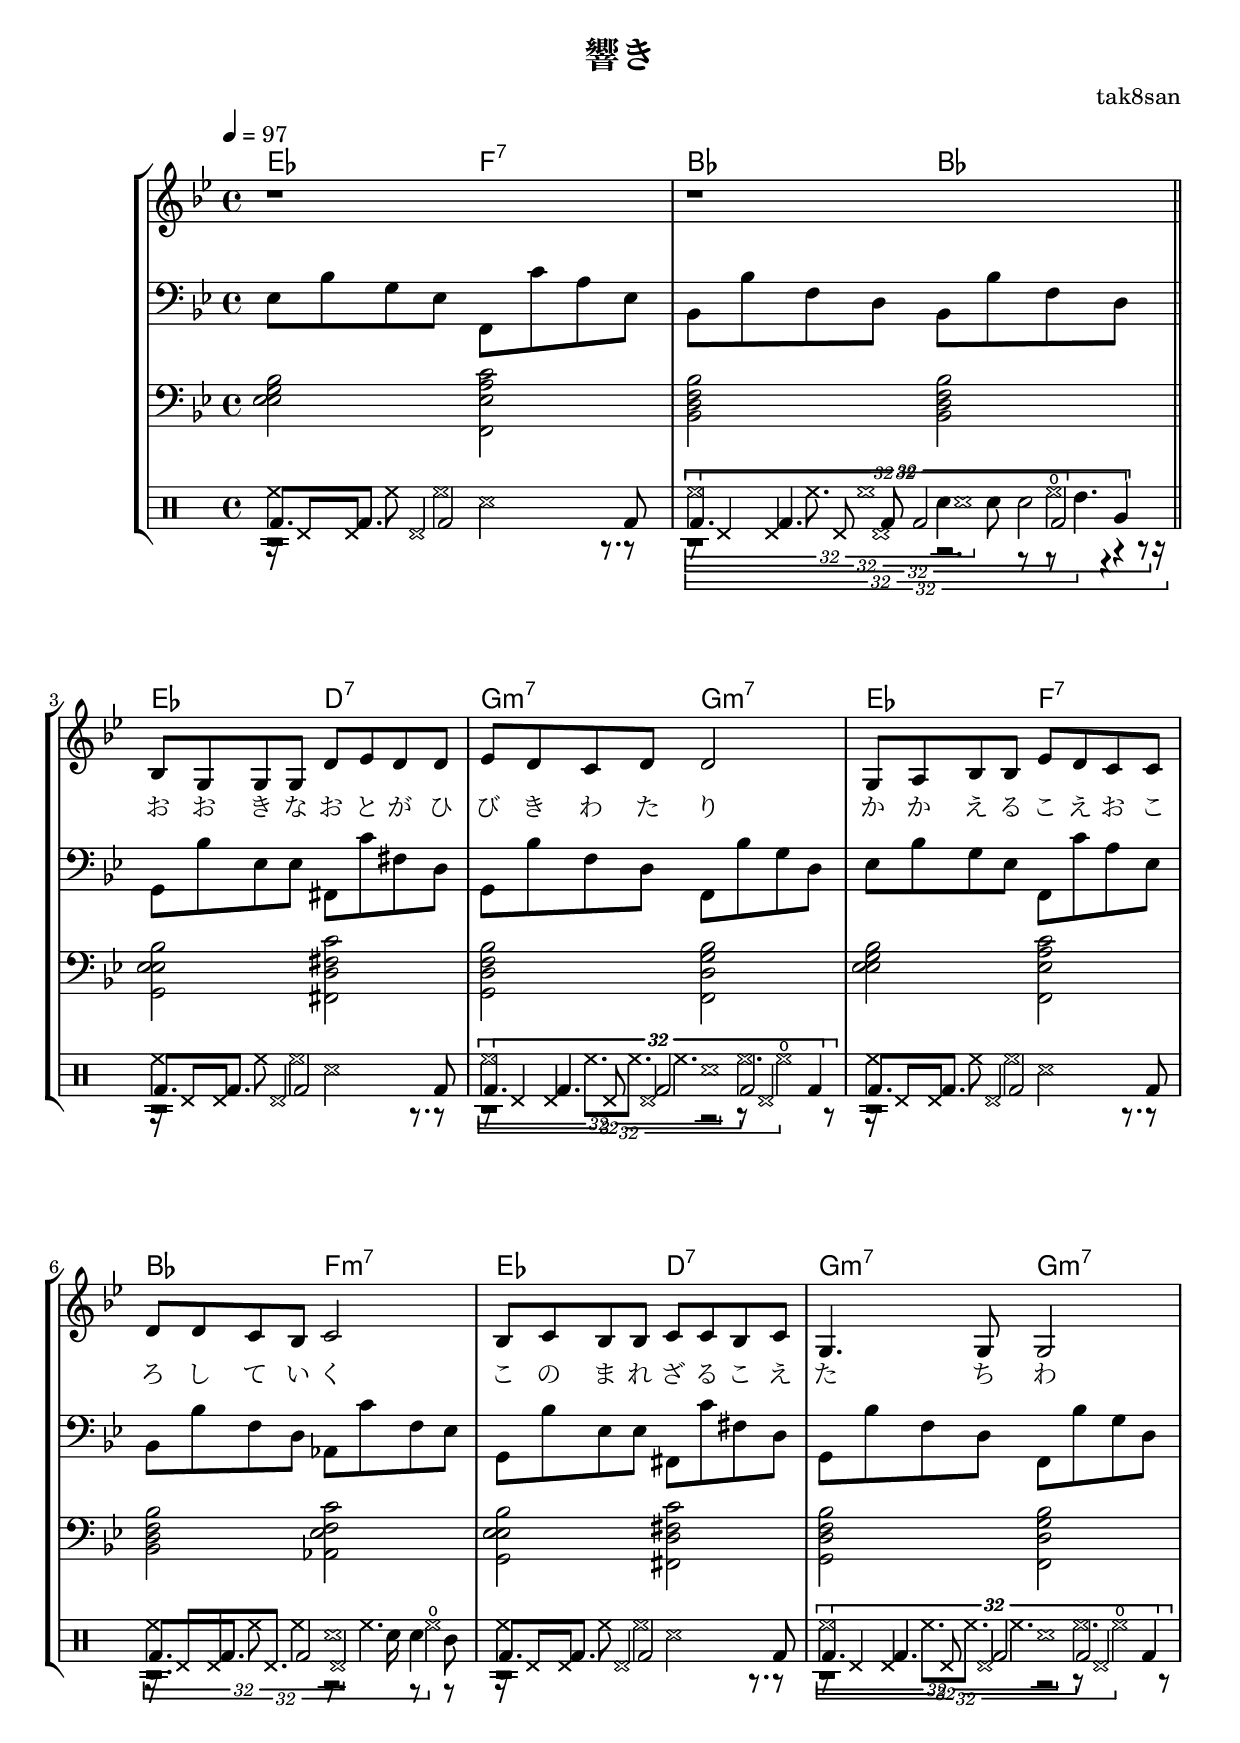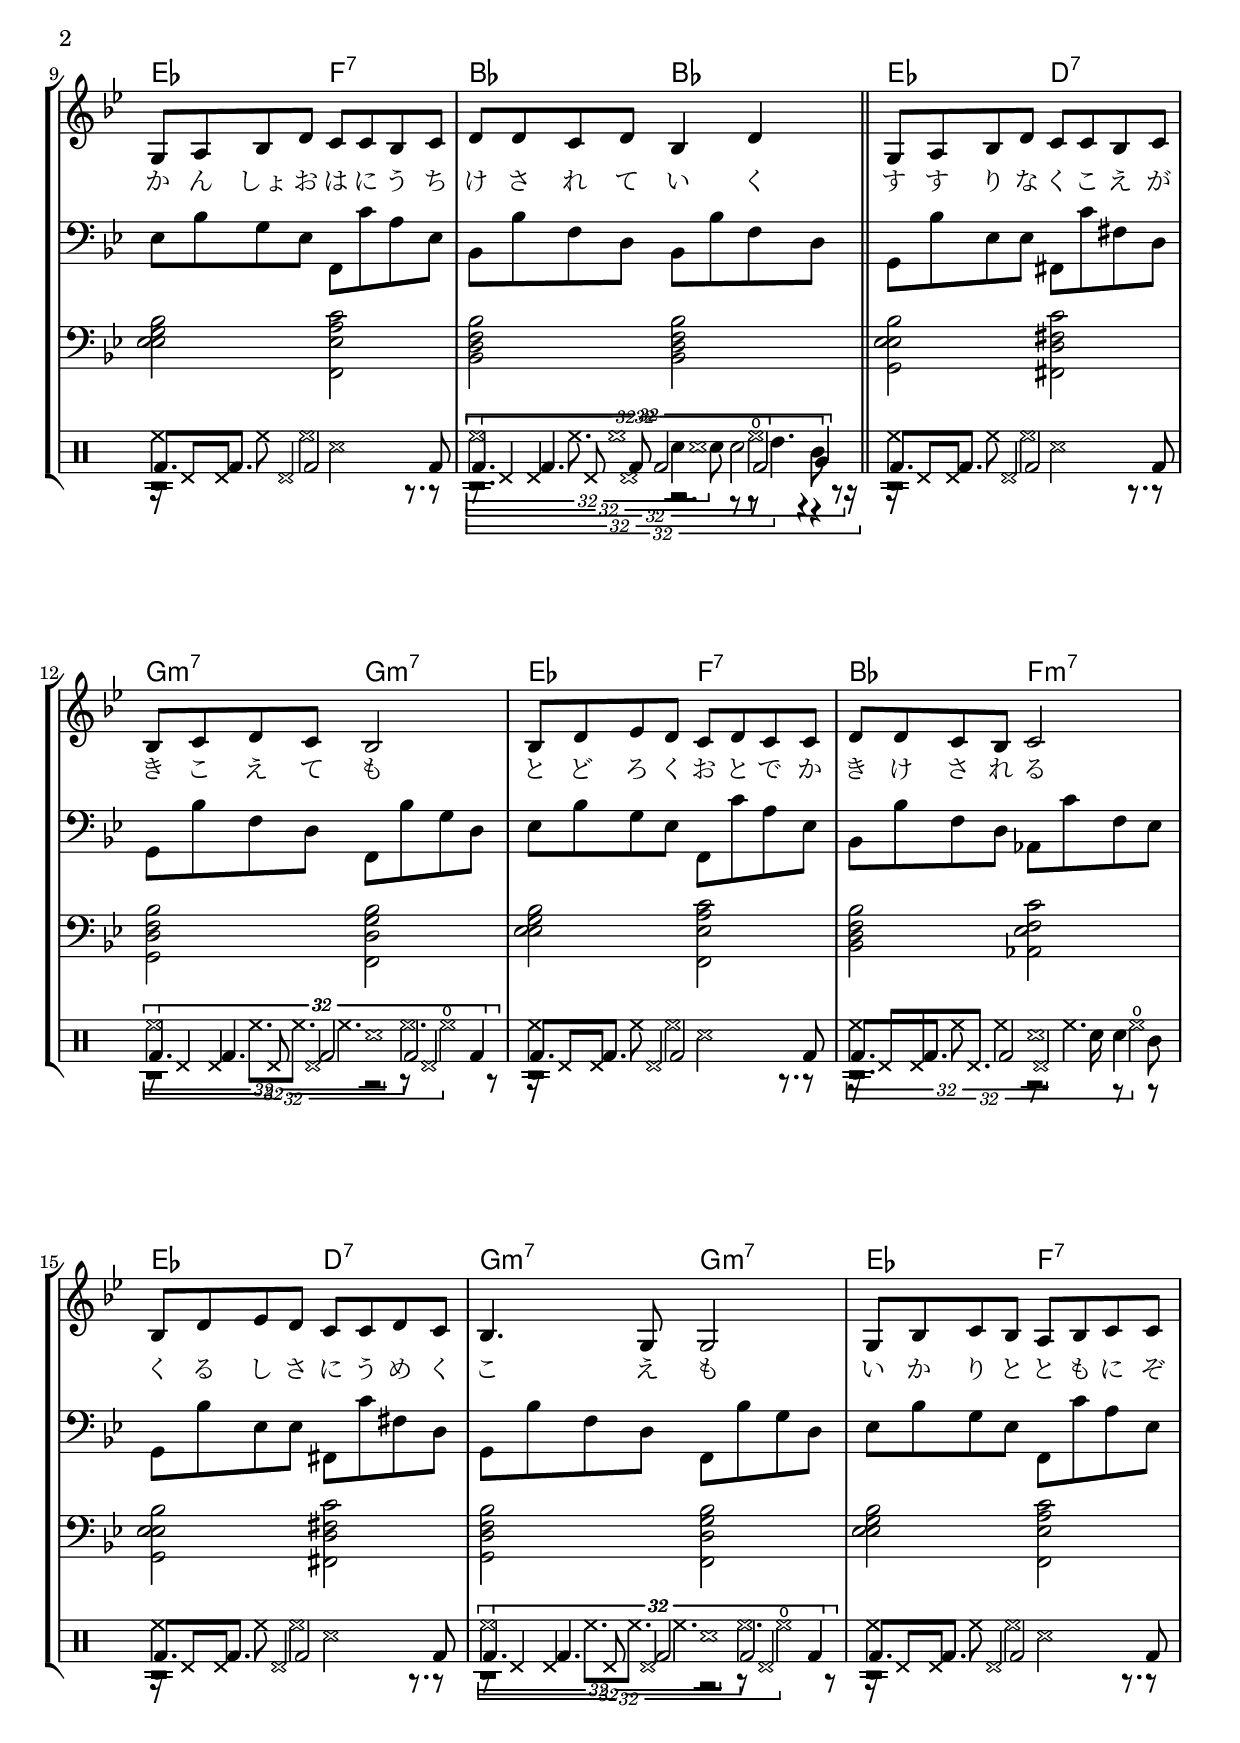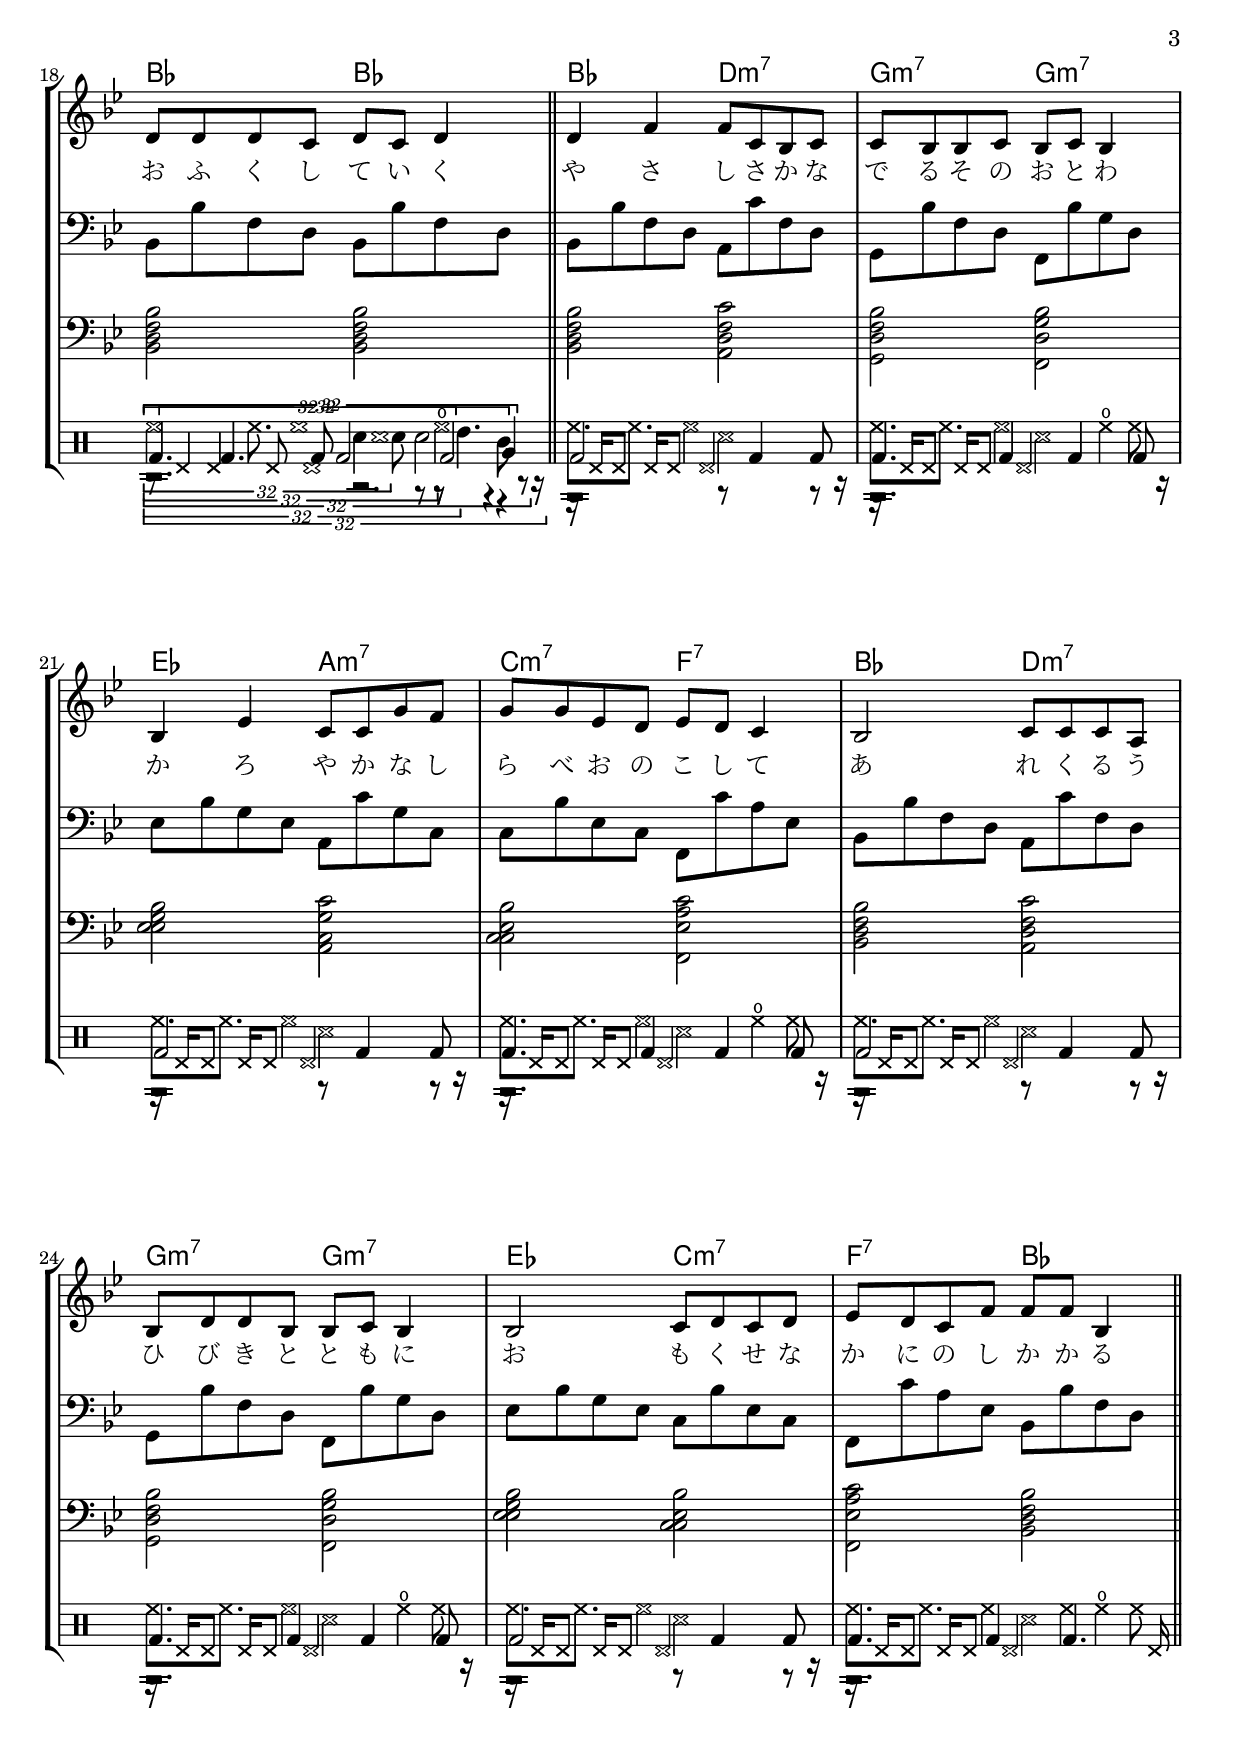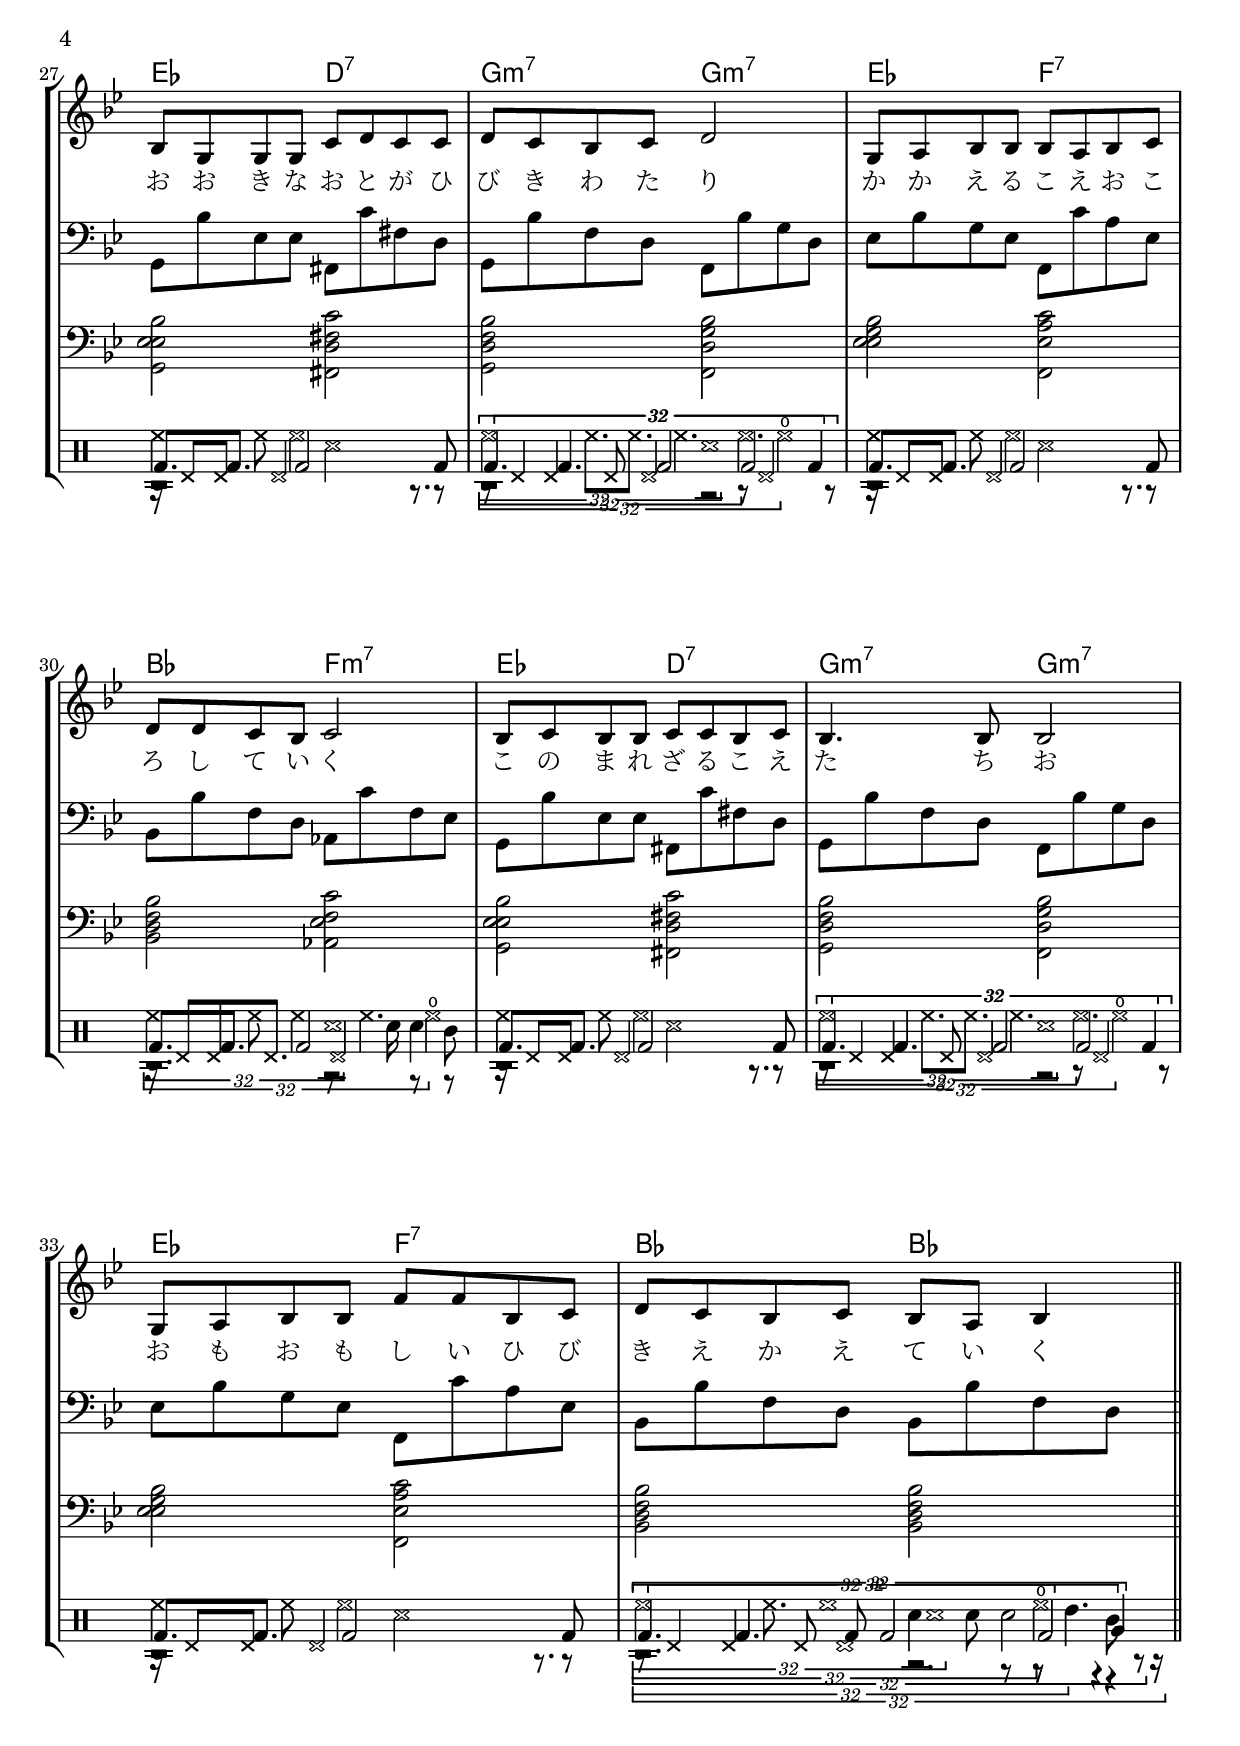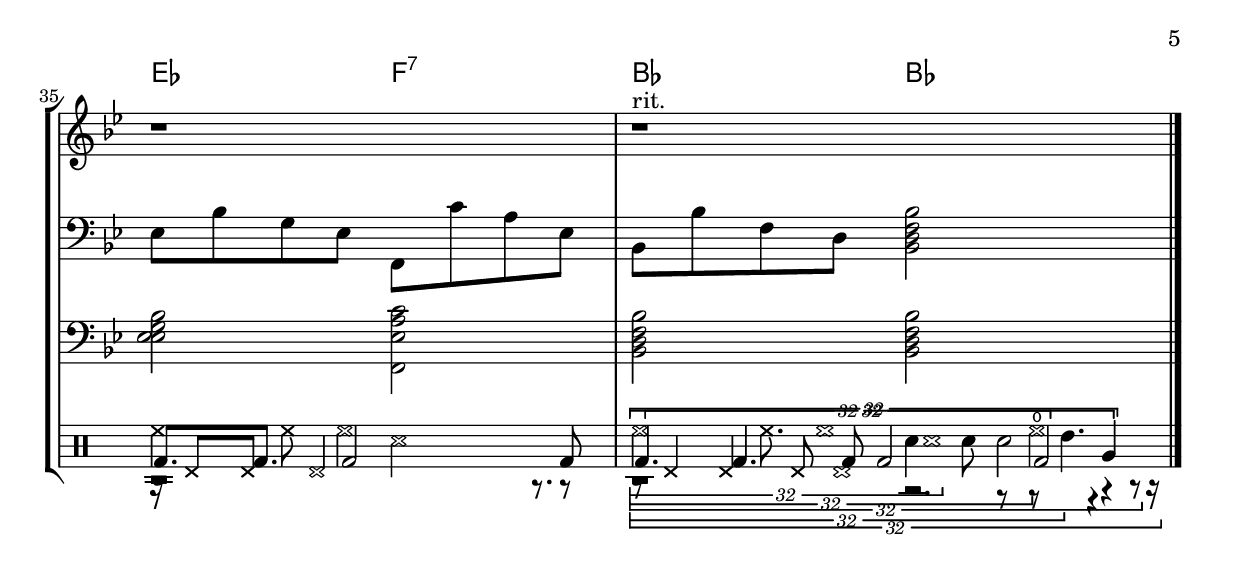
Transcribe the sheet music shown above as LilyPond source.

\version "2.12.1"

\header {
	title = \markup {響き}
	composer = \markup \center-column {tak8san}
}

harmony = \chordmode {
	es2 f:7 bes bes 

	es d:7 g:min7 g:min7 es f:7 bes f:min7 es d:7 g:min7 g:min7 es f:7 bes bes 

	es d:7 g:min7 g:min7 es f:7 bes f:min7 es d:7 g:min7 g:min7 es f:7 bes bes 

	bes d:min7 g:min7 g:min7 es a:min7 c:min7 f:7 bes d:min7 g:min7 g:min7 es c:min7 f:7 bes 

	es d:7 g:min7 g:min7 es f:7 bes f:min7 es d:7 g:min7 g:min7 es f:7 bes bes 

	es f:7 bes bes 
}

melody = {
	\key bes \major
	\tempo 4 = 97
	r1 | r1   
	\set Staff.midiInstrument = #"fss0.35"
	\set Staff.midiMinimumVolume = #0.7
	\set Staff.midiMaximumVolume = #0.9
	bes8  g8  g8  g8  d'8  es'8  d'8  d'8 
	es'8  d'8  c'8  d'8  d'2 
	g8  a8  bes8  bes8  es'8  d'8  c'8  c'8 
	d'8  d'8  c'8  bes8  c'2 
	bes8  c'8  bes8  bes8  c'8  c'8  bes8  c'8 
	g4.  g8  g2 
	g8  a8  bes8  d'8  c'8  c'8  bes8  c'8 
	d'8  d'8  c'8  d'8  bes4  d'4
	\set Staff.midiInstrument = #"fss0.35"
	\set Staff.midiMinimumVolume = #0.7
	\set Staff.midiMaximumVolume = #0.9
	g8  a8  bes8  d'8  c'8  c'8  bes8  c'8 
	bes8  c'8  d'8  c'8  bes2 
	bes8  d'8  es'8  d'8  c'8  d'8  c'8  c'8 
	d'8  d'8  c'8  bes8  c'2 
	bes8  d'8  es'8  d'8  c'8  c'8  d'8  c'8 
	bes4.  g8  g2 
	g8  bes8  c'8  bes8  a8  bes8  c'8  c'8 
	d'8  d'8  d'8  c'8  d'8  c'8  d'4
	\set Staff.midiInstrument = #"fss0.35"
	\set Staff.midiMinimumVolume = #0.7
	\set Staff.midiMaximumVolume = #0.9
	d'4  f'4  f'8  c'8  bes8  c'8 
	c'8  bes8  bes8  c'8  bes8  c'8  bes4 
	bes4  es'4  c'8  c'8  g'8  f'8 
	g'8  g'8  es'8  d'8  es'8  d'8  c'4 
	bes2  c'8  c'8  c'8  a8 
	bes8  d'8  d'8  bes8  bes8  c'8  bes4 
	bes2  c'8  d'8  c'8  d'8 
	es'8  d'8  c'8  f'8  f'8  f'8  bes4
	\set Staff.midiInstrument = #"fss0.35"
	\set Staff.midiMinimumVolume = #0.7
	\set Staff.midiMaximumVolume = #0.9
	bes8  g8  g8  g8  c'8  d'8  c'8  c'8 
	d'8  c'8  bes8  c'8  d'2 
	g8  a8  bes8  bes8  bes8  a8  bes8  c'8 
	d'8  d'8  c'8  bes8  c'2 
	bes8  c'8  bes8  bes8  c'8  c'8  bes8  c'8 
	bes4.  bes8  bes2 
	g8  a8  bes8  bes8  f'8  f'8  bes8  c'8 
	d'8  c'8  bes8  c'8  bes8  a8  bes4
	r1 | r1^"rit." \bar "|."
}

words = \lyricmode {
	
	お  お  き  な  お  と  が  ひ  び  き  わ  た  り  か  か  え  る  こ  え  お  こ  ろ  し  て  い  く  こ  の  ま  れ  ざ  る  こ  え  た  ち  わ  か  ん  しょ  お  は  に  う  ち  け  さ  れ  て  い  く  
	す  す  り  な  く  こ  え  が  き  こ  え  て  も  と  ど  ろ  く  お  と  で  か  き  け  さ  れ  る  く  る  し  さ  に  う  め  く  こ  え  も  い  か  り  と  と  も  に  ぞ  お  ふ  く  し  て  い  く  
	や  さ  し  さ  か  な  で  る  そ  の  お  と  わ  か  ろ  や  か  な  し  ら  べ  お  の  こ  し  て  あ  れ  く  る  う  ひ  び  き  と  と  も  に  お  も  く  せ  な  か  に  の  し  か  か  る  
	お  お  き  な  お  と  が  ひ  び  き  わ  た  り  か  か  え  る  こ  え  お  こ  ろ  し  て  い  く  こ  の  ま  れ  ざ  る  こ  え  た  ち  お  お  も  お  も  し  い  ひ  び  き  え  か  え  て  い  く  
	
}

tempochange = {
	\tempo 4 = 97
	r1 | r1 \bar "||"
	\tempo 4 = 97
	r1 | r1 | r1 | r1 | r1 | r1 | r1 | r1 \bar "||"
	\tempo 4 = 97
	r1 | r1 | r1 | r1 | r1 | r1 | r1 | r1 \bar "||"
	\tempo 4 = 97
	r1 | r1 | r1 | r1 | r1 | r1 | r1 | r1 \bar "||"
	\tempo 4 = 97
	r1 | r1 | r1 | r1 | r1 | r1 | r1 | r1 \bar "||"
	\tempo 4 = 97
	r1 | \tempo 4 = 72 r2 \tempo 4 = 64 r2 \bar "|."
}

mainacc = {
	\clef bass
	\set Staff.midiInstrument = #"Acoustic Guitar (steel)"
	\set Staff.midiMinimumVolume = #0.3
	\set Staff.midiMaximumVolume = #0.6
	\key bes \major
	\tempo 4 = 97
	es8 bes g es
	f,8 c' a es
	bes,8 bes f d
	bes,8 bes f d
	\bar "||"

	\set Staff.midiInstrument = #"Acoustic Guitar (steel)"
	\set Staff.midiMinimumVolume = #0.3
	\set Staff.midiMaximumVolume = #0.6
	g,8 bes es es
	fis,8 c' fis d
	g,8 bes f d
	f,8 bes g d
	es8 bes g es
	f,8 c' a es
	bes,8 bes f d
	as,8 c' f es
	g,8 bes es es
	fis,8 c' fis d
	g,8 bes f d
	f,8 bes g d
	es8 bes g es
	f,8 c' a es
	bes,8 bes f d
	bes,8 bes f d
	\bar "||"

	\set Staff.midiInstrument = #"Acoustic Guitar (steel)"
	\set Staff.midiMinimumVolume = #0.3
	\set Staff.midiMaximumVolume = #0.6
	g,8 bes es es
	fis,8 c' fis d
	g,8 bes f d
	f,8 bes g d
	es8 bes g es
	f,8 c' a es
	bes,8 bes f d
	as,8 c' f es
	g,8 bes es es
	fis,8 c' fis d
	g,8 bes f d
	f,8 bes g d
	es8 bes g es
	f,8 c' a es
	bes,8 bes f d
	bes,8 bes f d
	\bar "||"

	\set Staff.midiInstrument = #"Acoustic Guitar (steel)"
	\set Staff.midiMinimumVolume = #0.3
	\set Staff.midiMaximumVolume = #0.6
	bes,8 bes f d
	a,8 c' f d
	g,8 bes f d
	f,8 bes g d
	es8 bes g es
	a,8 c' g c
	c8 bes es c
	f,8 c' a es
	bes,8 bes f d
	a,8 c' f d
	g,8 bes f d
	f,8 bes g d
	es8 bes g es
	c8 bes es c
	f,8 c' a es
	bes,8 bes f d
	\bar "||"

	\set Staff.midiInstrument = #"Acoustic Guitar (steel)"
	\set Staff.midiMinimumVolume = #0.3
	\set Staff.midiMaximumVolume = #0.6
	g,8 bes es es
	fis,8 c' fis d
	g,8 bes f d
	f,8 bes g d
	es8 bes g es
	f,8 c' a es
	bes,8 bes f d
	as,8 c' f es
	g,8 bes es es
	fis,8 c' fis d
	g,8 bes f d
	f,8 bes g d
	es8 bes g es
	f,8 c' a es
	bes,8 bes f d
	bes,8 bes f d
	\bar "||"

	\set Staff.midiInstrument = #"Acoustic Guitar (steel)"
	\set Staff.midiMinimumVolume = #0.3
	\set Staff.midiMaximumVolume = #0.6
	es8 bes g es
	f,8 c' a es
	bes,8 bes f d
	<bes, d f bes>2
	\bar "|."
}

subacc = {
	\clef bass
	\set Staff.midiInstrument = #"String Ensemble 1"
	\set Staff.midiMinimumVolume = #0.3
	\set Staff.midiMaximumVolume = #0.6
	\key bes \major
	\tempo 4 = 97
	<es es g bes>2
	<f, es a c'>2
	<bes, d f bes>2
	<bes, d f bes>2
	\bar "||"

	\set Staff.midiInstrument = #"String Ensemble 2"
	\set Staff.midiMinimumVolume = #0.3
	\set Staff.midiMaximumVolume = #0.6
	<g, es es bes>2
	<fis, d fis c'>2
	<g, d f bes>2
	<f, d g bes>2
	<es es g bes>2
	<f, es a c'>2
	<bes, d f bes>2
	<as, es f c'>2
	<g, es es bes>2
	<fis, d fis c'>2
	<g, d f bes>2
	<f, d g bes>2
	<es es g bes>2
	<f, es a c'>2
	<bes, d f bes>2
	<bes, d f bes>2
	\bar "||"

	\set Staff.midiInstrument = #"String Ensemble 1"
	\set Staff.midiMinimumVolume = #0.3
	\set Staff.midiMaximumVolume = #0.6
	<g, es es bes>2
	<fis, d fis c'>2
	<g, d f bes>2
	<f, d g bes>2
	<es es g bes>2
	<f, es a c'>2
	<bes, d f bes>2
	<as, es f c'>2
	<g, es es bes>2
	<fis, d fis c'>2
	<g, d f bes>2
	<f, d g bes>2
	<es es g bes>2
	<f, es a c'>2
	<bes, d f bes>2
	<bes, d f bes>2
	\bar "||"

	\set Staff.midiInstrument = #"String Ensemble 2"
	\set Staff.midiMinimumVolume = #0.3
	\set Staff.midiMaximumVolume = #0.6
	<bes, d f bes>2
	<a, d f c'>2
	<g, d f bes>2
	<f, d g bes>2
	<es es g bes>2
	<a, c g c'>2
	<c c es bes>2
	<f, es a c'>2
	<bes, d f bes>2
	<a, d f c'>2
	<g, d f bes>2
	<f, d g bes>2
	<es es g bes>2
	<c c es bes>2
	<f, es a c'>2
	<bes, d f bes>2
	\bar "||"

	\set Staff.midiInstrument = #"String Ensemble 1"
	\set Staff.midiMinimumVolume = #0.3
	\set Staff.midiMaximumVolume = #0.6
	<g, es es bes>2
	<fis, d fis c'>2
	<g, d f bes>2
	<f, d g bes>2
	<es es g bes>2
	<f, es a c'>2
	<bes, d f bes>2
	<as, es f c'>2
	<g, es es bes>2
	<fis, d fis c'>2
	<g, d f bes>2
	<f, d g bes>2
	<es es g bes>2
	<f, es a c'>2
	<bes, d f bes>2
	<bes, d f bes>2
	\bar "||"

	\set Staff.midiInstrument = #"String Ensemble 1"
	\set Staff.midiMinimumVolume = #0.3
	\set Staff.midiMaximumVolume = #0.6
	<es es g bes>2
	<f, es a c'>2
	<bes, d f bes>2
	<bes, d f bes>2
	\bar "|."
}

percA = {
	\drummode {
	hh4 hh8 hh2 r8  |\times 16/32{ hh2 hh8. hh1 r4 r16 } \bar "||"
	hh4 hh8 hh2 r8  |\times 16/32{ hh2 hh8. hh8. hh4. hh2. } |hh4 hh8 hh2 r8  |hh4 hh8 hh4 hh4.  |hh4 hh8 hh2 r8  |\times 16/32{ hh2 hh8. hh8. hh4. hh2. } |hh4 hh8 hh2 r8  |\times 16/32{ hh2 hh8. hh1 r4 r16 } \bar "||"
	hh4 hh8 hh2 r8  |\times 16/32{ hh2 hh8. hh8. hh4. hh2. } |hh4 hh8 hh2 r8  |hh4 hh8 hh4 hh4.  |hh4 hh8 hh2 r8  |\times 16/32{ hh2 hh8. hh8. hh4. hh2. } |hh4 hh8 hh2 r8  |\times 16/32{ hh2 hh8. hh1 r4 r16 } \bar "||"
	r1  |r2. hho4  |r1  |r2. hho4  |r1  |r2. hho4  |r1  |r2. hho4  \bar "||"
	hh4 hh8 hh2 r8  |\times 16/32{ hh2 hh8. hh8. hh4. hh2. } |hh4 hh8 hh2 r8  |hh4 hh8 hh4 hh4.  |hh4 hh8 hh2 r8  |\times 16/32{ hh2 hh8. hh8. hh4. hh2. } |hh4 hh8 hh2 r8  |\times 16/32{ hh2 hh8. hh1 r4 r16 } \bar "||"
	hh4 hh8 hh2 r8  |\times 16/32{ hh2 hh8. hh1 r4 r16 } \bar "|."
	}
}

percB = {
	\drummode {
	r16 hhp8 hhp8 hhp2 r8.  |\times 16/32{ r8 hhp4 hhp4 hhp8 hhp1 r4 } \bar "||"
	r16 hhp8 hhp8 hhp2 r8.  |\times 16/32{ r8 hhp4 hhp4 hhp8 hhp2 r8 hhp2 r8 } |r16 hhp8 hhp8 hhp2 r8.  |r16 hhp8 hhp8 hhp8. hhp2  |r16 hhp8 hhp8 hhp2 r8.  |\times 16/32{ r8 hhp4 hhp4 hhp8 hhp2 r8 hhp2 r8 } |r16 hhp8 hhp8 hhp2 r8.  |\times 16/32{ r8 hhp4 hhp4 hhp8 hhp1 r4 } \bar "||"
	r16 hhp8 hhp8 hhp2 r8.  |\times 16/32{ r8 hhp4 hhp4 hhp8 hhp2 r8 hhp2 r8 } |r16 hhp8 hhp8 hhp2 r8.  |r16 hhp8 hhp8 hhp8. hhp2  |r16 hhp8 hhp8 hhp2 r8.  |\times 16/32{ r8 hhp4 hhp4 hhp8 hhp2 r8 hhp2 r8 } |r16 hhp8 hhp8 hhp2 r8.  |\times 16/32{ r8 hhp4 hhp4 hhp8 hhp1 r4 } \bar "||"
	r16 hhp16 hhp8 hhp16 hhp8 hhp2 r16  |r16 hhp16 hhp8 hhp16 hhp8 hhp2 r16  |r16 hhp16 hhp8 hhp16 hhp8 hhp2 r16  |r16 hhp16 hhp8 hhp16 hhp8 hhp2 r16  |r16 hhp16 hhp8 hhp16 hhp8 hhp2 r16  |r16 hhp16 hhp8 hhp16 hhp8 hhp2 r16  |r16 hhp16 hhp8 hhp16 hhp8 hhp2 r16  |r16 hhp16 hhp8 hhp16 hhp8 hhp2 hhp16  \bar "||"
	r16 hhp8 hhp8 hhp2 r8.  |\times 16/32{ r8 hhp4 hhp4 hhp8 hhp2 r8 hhp2 r8 } |r16 hhp8 hhp8 hhp2 r8.  |r16 hhp8 hhp8 hhp8. hhp2  |r16 hhp8 hhp8 hhp2 r8.  |\times 16/32{ r8 hhp4 hhp4 hhp8 hhp2 r8 hhp2 r8 } |r16 hhp8 hhp8 hhp2 r8.  |\times 16/32{ r8 hhp4 hhp4 hhp8 hhp1 r4 } \bar "||"
	r16 hhp8 hhp8 hhp2 r8.  |\times 16/32{ r8 hhp4 hhp4 hhp8 hhp1 r4 } \bar "|."
	}
}

percC = {
	\drummode {
	r1  |\times 16/32{ r1 r2 hho2 } \bar "||"
	r1  |\times 16/32{ r1 r2 hho2 } |r1  |\times 16/32{ r1 r2 hho2 } |r1  |\times 16/32{ r1 r2 hho2 } |r1  |\times 16/32{ r1 r2 hho2 } \bar "||"
	r1  |\times 16/32{ r1 r2 hho2 } |r1  |\times 16/32{ r1 r2 hho2 } |r1  |\times 16/32{ r1 r2 hho2 } |r1  |\times 16/32{ r1 r2 hho2 } \bar "||"
	hh8. hh8. hh2 r8  |hh8. hh8. hh2 hh8  |hh8. hh8. hh2 r8  |hh8. hh8. hh2 hh8  |hh8. hh8. hh2 r8  |hh8. hh8. hh2 hh8  |hh8. hh8. hh2 r8  |hh8. hh8. hh4 hh4 hh8  \bar "||"
	r1  |\times 16/32{ r1 r2 hho2 } |r1  |\times 16/32{ r1 r2 hho2 } |r1  |\times 16/32{ r1 r2 hho2 } |r1  |\times 16/32{ r1 r2 hho2 } \bar "||"
	r1  |\times 16/32{ r1 r2 hho2 } \bar "|."
	}
}

percD = {
	\drummode {
	bd8. bd8. bd2 bd8  |\times 16/32{ bd4. bd4. bd8 bd2 r8 bd2 } \bar "||"
	bd8. bd8. bd2 bd8  |\times 16/32{ bd4. bd4. bd2 bd2 bd4 } |bd8. bd8. bd2 bd8  |bd8. bd8. bd2 r8  |bd8. bd8. bd2 bd8  |\times 16/32{ bd4. bd4. bd2 bd2 bd4 } |bd8. bd8. bd2 bd8  |\times 16/32{ bd4. bd4. bd8 bd2 r8 bd2 } \bar "||"
	bd8. bd8. bd2 bd8  |\times 16/32{ bd4. bd4. bd2 bd2 bd4 } |bd8. bd8. bd2 bd8  |bd8. bd8. bd2 r8  |bd8. bd8. bd2 bd8  |\times 16/32{ bd4. bd4. bd2 bd2 bd4 } |bd8. bd8. bd2 bd8  |\times 16/32{ bd4. bd4. bd8 bd2 r8 bd2 } \bar "||"
	r2 ss2  |r2 ss2  |r2 ss2  |r2 ss2  |r2 ss2  |r2 ss2  |r2 ss2  |r2 ss2  \bar "||"
	bd8. bd8. bd2 bd8  |\times 16/32{ bd4. bd4. bd2 bd2 bd4 } |bd8. bd8. bd2 bd8  |bd8. bd8. bd2 r8  |bd8. bd8. bd2 bd8  |\times 16/32{ bd4. bd4. bd2 bd2 bd4 } |bd8. bd8. bd2 bd8  |\times 16/32{ bd4. bd4. bd8 bd2 r8 bd2 } \bar "||"
	bd8. bd8. bd2 bd8  |\times 16/32{ bd4. bd4. bd8 bd2 r8 bd2 } \bar "|."
	}
}

percE = {
	\drummode {
	r2 ss2  |\times 16/32{ r1 ss1 } \bar "||"
	r2 ss2  |\times 16/32{ r1 ss1 } |r2 ss2  |\times 16/32{ r1 ss1 } |r2 ss2  |\times 16/32{ r1 ss1 } |r2 ss2  |\times 16/32{ r1 ss1 } \bar "||"
	r2 ss2  |\times 16/32{ r1 ss1 } |r2 ss2  |\times 16/32{ r1 ss1 } |r2 ss2  |\times 16/32{ r1 ss1 } |r2 ss2  |\times 16/32{ r1 ss1 } \bar "||"
	bd2 r8 bd4 bd8  |bd4. bd4 bd4 bd8  |bd2 r8 bd4 bd8  |bd4. bd4 bd4 bd8  |bd2 r8 bd4 bd8  |bd4. bd4 bd4 bd8  |bd2 r8 bd4 bd8  |bd4. bd4 bd4.  \bar "||"
	r2 ss2  |\times 16/32{ r1 ss1 } |r2 ss2  |\times 16/32{ r1 ss1 } |r2 ss2  |\times 16/32{ r1 ss1 } |r2 ss2  |\times 16/32{ r1 ss1 } \bar "||"
	r2 ss2  |\times 16/32{ r1 ss1 } \bar "|."
	}
}

percF = {
	\drummode {
	r1 |\times 16/32{ r1 sn4 sn8 sn2 r8 } \bar "||"
	r1 |r1 |r1 |r2 r8. sn16 sn4  |r1 |r1 |r1 |\times 16/32{ r1 sn4 sn8 sn2 r8 } \bar "||"
	r1 |r1 |r1 |r2 r8. sn16 sn4  |r1 |r1 |r1 |\times 16/32{ r1 sn4 sn8 sn2 r8 } \bar "||"
	r1 | r1 | r1 | r1 | r1 | r1 | r1 | r1 \bar "||"
	r1 |r1 |r1 |r2 r8. sn16 sn4  |r1 |r1 |r1 |\times 16/32{ r1 sn4 sn8 sn2 r8 } \bar "||"
	r1 |\times 16/32{ r1 sn4 sn8 sn2 r8 } \bar "|."
	}
}

percG = {
	\drummode {
	r1 |r1 \bar "||"
	r1 |r1 |r1 |r2. r8 tomml8  |r1 |r1 |r1 |r2. r8 tomml8  \bar "||"
	r1 |r1 |r1 |r2. r8 tomml8  |r1 |r1 |r1 |r2. r8 tomml8  \bar "||"
	r1 | r1 | r1 | r1 | r1 | r1 | r1 | r1 \bar "||"
	r1 |r1 |r1 |r2. r8 tomml8  |r1 |r1 |r1 |r2. r8 tomml8  \bar "||"
	r1 |r1 \bar "|."
	}
}

percH = {
	\drummode {
	r1 |\times 16/32{ r1 r2 r8 tommh4. } \bar "||"
	r1 |r1 |r1 |r1 |r1 |r1 |r1 |\times 16/32{ r1 r2 r8 tommh4. } \bar "||"
	r1 |r1 |r1 |r1 |r1 |r1 |r1 |\times 16/32{ r1 r2 r8 tommh4. } \bar "||"
	r1 | r1 | r1 | r1 | r1 | r1 | r1 | r1 \bar "||"
	r1 |r1 |r1 |r1 |r1 |r1 |r1 |\times 16/32{ r1 r2 r8 tommh4. } \bar "||"
	r1 |\times 16/32{ r1 r2 r8 tommh4. } \bar "|."
	}
}

percI = {
	\drummode {
	r1 |\times 16/32{ r1 r2. tomfh4 } \bar "||"
	r1 |r1 |r1 |r1 |r1 |r1 |r1 |\times 16/32{ r1 r2. tomfh4 } \bar "||"
	r1 |r1 |r1 |r1 |r1 |r1 |r1 |\times 16/32{ r1 r2. tomfh4 } \bar "||"
	r1 | r1 | r1 | r1 | r1 | r1 | r1 | r1 \bar "||"
	r1 |r1 |r1 |r1 |r1 |r1 |r1 |\times 16/32{ r1 r2. tomfh4 } \bar "||"
	r1 |\times 16/32{ r1 r2. tomfh4 } \bar "|."
	}
}

\score {
	<<
		\new StaffGroup <<
			\new ChordNames {\harmony}
			\new Voice = "melody" {\melody}
			\new Lyrics \lyricsto "melody" \words
			\new Staff = "mainacc" {\mainacc}
			\new Staff = "subacc" {\subacc}
			\new DrumStaff <<
				\new DrumVoice {\percA}
				\new DrumVoice {\percB}
				\new DrumVoice {\percC}
				\new DrumVoice {\percD}
				\new DrumVoice {\percE}
				\new DrumVoice {\percF}
				\new DrumVoice {\percG}
				\new DrumVoice {\percH}
				\new DrumVoice {\percI}
			>>
		>>
	>>
	\layout { }
}
